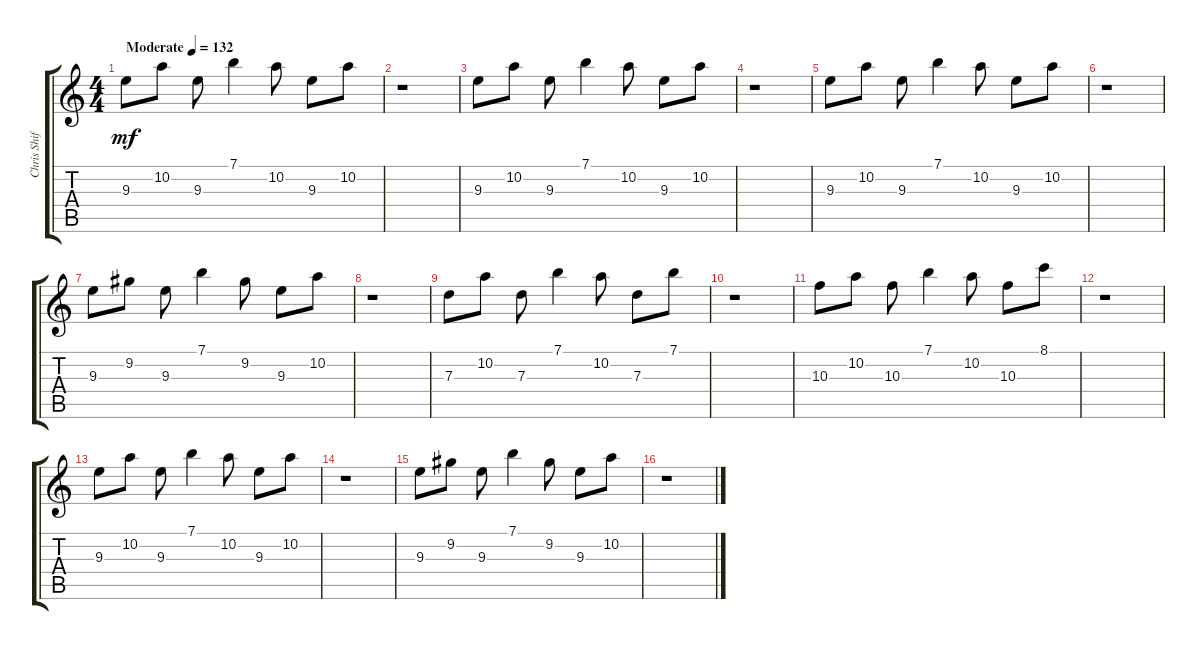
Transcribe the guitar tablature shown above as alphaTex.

\track ("Chris Shiflett (Lead)" "Chris Shif") {instrument overdrivenguitar}
\staff {score tabs}
\tuning (E4 B3 G3 D3 A2 E2) {hide}
\ts (4 4)
\tempo (132 "Moderate")
\clef g2
\ks c
9.3.8{dy mf instrument overdrivenguitar} 10.2.8 9.3.8 7.1.4 10.2.8 9.3.8 10.2.8 |
r.1 |
9.3.8 10.2.8 9.3.8 7.1.4 10.2.8 9.3.8 10.2.8 |
r.1 |
9.3.8 10.2.8 9.3.8 7.1.4 10.2.8 9.3.8 10.2.8 |
r.1 |
9.3.8 9.2.8 9.3.8 7.1.4 9.2.8 9.3.8 10.2.8 |
r.1 |
7.3.8 10.2.8 7.3.8 7.1.4 10.2.8 7.3.8 7.1.8 |
r.1 |
10.3.8 10.2.8 10.3.8 7.1.4 10.2.8 10.3.8 8.1.8 |
r.1 |
9.3.8 10.2.8 9.3.8 7.1.4 10.2.8 9.3.8 10.2.8 |
r.1 |
9.3.8 9.2.8 9.3.8 7.1.4 9.2.8 9.3.8 10.2.8 |
r.1
